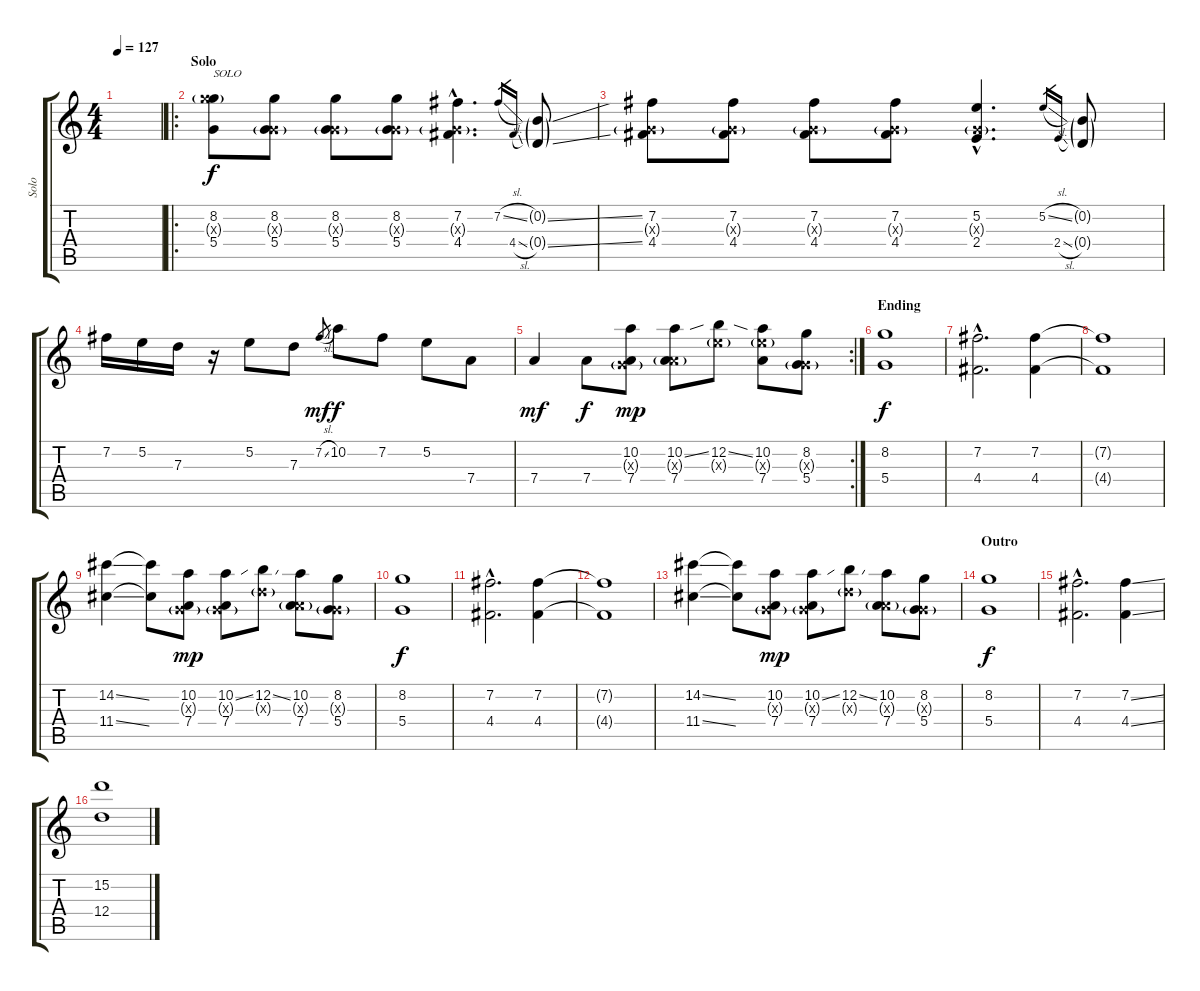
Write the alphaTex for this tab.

\track ("Solo" "Solo") {instrument distortionguitar}
\staff {score tabs}
\tuning (E4 B3 G3 D3 A2 E2) {hide}
\ts (4 4)
\tempo 127
\clef g2
\ks c
|
\ro
\section ("" "Solo")
(8.2 12.3{g x} 5.4).8{txt "SOLO"} (8.2 0.3{g x} 5.4).8 (8.2 0.3{g x} 5.4).8 (8.2 0.3{g x} 5.4).8 (7.2{hac} 0.3{g hac x} 4.4{hac}).4{d} 7.2{sl}.16{gr} 4.4{sl}.16{gr} (0.2{ss g} 0.4{ss g}).8 |
(7.2 0.3{g x} 4.4).8 (7.2 0.3{g x} 4.4).8 (7.2 0.3{g x} 4.4).8 (7.2 0.3{g x} 4.4).8 (5.2{hac} 0.3{g hac x} 2.4{hac}).4{d} 5.2{sl}.16{gr} 2.4{sl}.16{gr} (0.2{g} 0.4{g}).8 |
7.2.16{dy f} 5.2.16 7.3.16 r.16 5.2.8 7.3.8 7.2{sl}.8{gr dy mf} 10.2.8{dy f} 7.2.8 5.2.8 7.4.8 |
\rc 2
7.4.4{dy mf} 7.4.8{dy f} (10.2 0.3{g x} 7.4).8{dy mp} (10.2{ss} 2.3{g x} 7.4).8 (12.2{ss} 9.3{g x}).8 (10.2 9.3{g x} 7.4).8 (8.2 0.3{g x} 5.4).8 |
\section ("" "Ending")
(8.2 5.4).1{dy f} |
(7.2{hac} 4.4{hac}).2{d} (7.2 4.4).4 |
(7.2{t} 4.4{t}).1 |
(14.2{ss} 11.4{ss}).4 (14.2{t} 11.4{t}).8 (10.2 0.3{g x} 7.4).8{dy mp} (10.2{ss} 0.3{g x} 7.4).8 (12.2{ss} 7.3{g x}).8 (10.2 2.3{g x} 7.4).8 (8.2 0.3{g x} 5.4).8 |
(8.2 5.4).1{dy f} |
(7.2{hac} 4.4{hac}).2{d} (7.2 4.4).4 |
(7.2{t} 4.4{t}).1 |
(14.2{ss} 11.4{ss}).4 (14.2{t} 11.4{t}).8 (10.2 0.3{g x} 7.4).8{dy mp} (10.2{ss} 0.3{g x} 7.4).8 (12.2{ss} 7.3{g x}).8 (10.2 2.3{g x} 7.4).8 (8.2 0.3{g x} 5.4).8 |
\section ("" "Outro")
(8.2 5.4).1{dy f} |
(7.2{hac} 4.4{hac}).2{d} (7.2{ss} 4.4{ss}).4 |
(15.2 12.4).1
